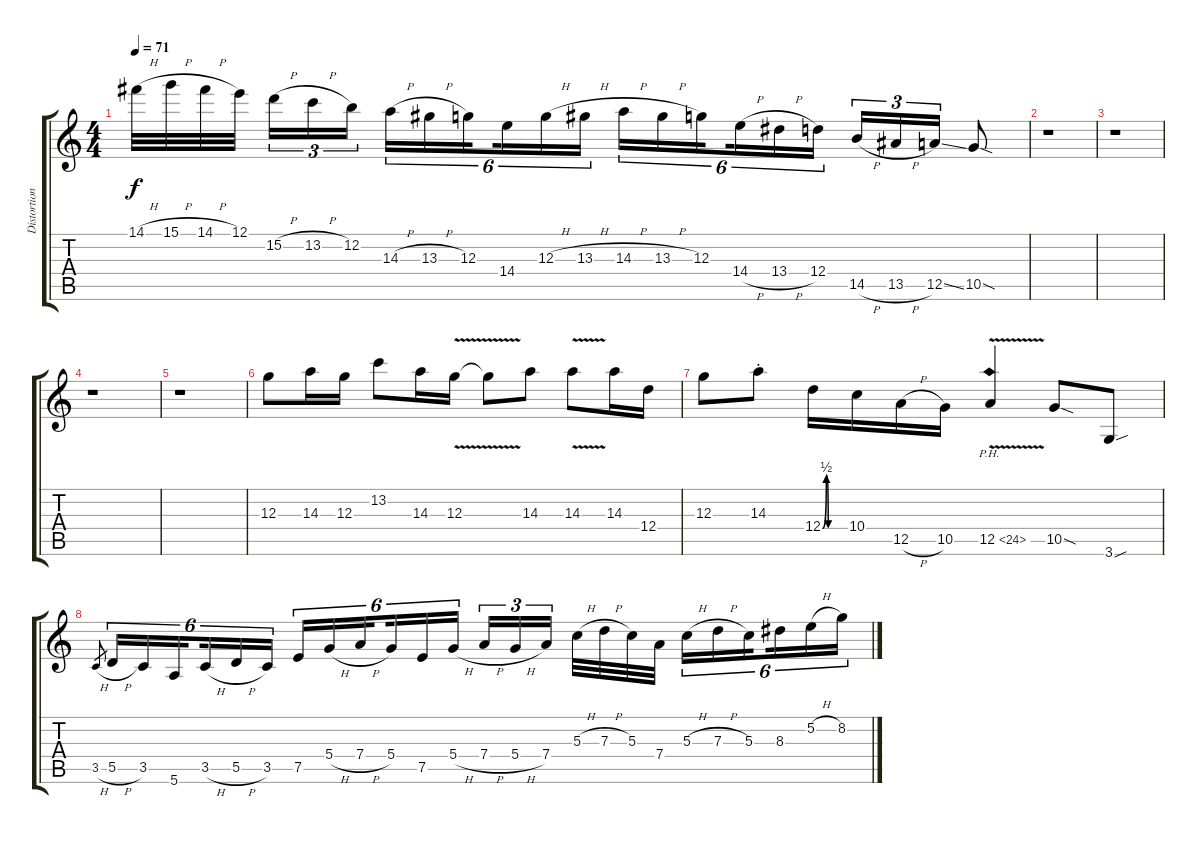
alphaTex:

\track ("Distortion 3" "Distortion") {instrument distortionguitar}
\staff {score tabs}
\tuning (E4 B3 G3 D3 A2 E2) {hide}
\ts (4 4)
\tempo 71
\clef g2
\ks c
14.1{h}.32{dy f} 15.1{h}.32 14.1{h}.32 12.1.32{beam splitsecondary} 15.2{h}.16{tu (3 2)} 13.2{h}.16{tu (3 2)} 12.2.16{tu (3 2)} 14.3{h}.16{tu (6 4)} 13.3{h}.16{tu (6 4)} 12.3.16{tu (6 4) beam splitsecondary} 14.4.16{tu (6 4)} 12.3{h}.16{tu (6 4)} 13.3{h}.16{tu (6 4)} 14.3{h}.16{tu (6 4)} 13.3{h}.16{tu (6 4)} 12.3.16{tu (6 4) beam splitsecondary} 14.4{h}.16{tu (6 4)} 13.4{h}.16{tu (6 4)} 12.4.16{tu (6 4)} 14.5{h}.16{tu (3 2)} 13.5{h}.16{tu (3 2)} 12.5{ss}.16{tu (3 2)} 10.5{sod}.8 |
r.1 |
r.1 |
r.1 |
r.1 |
12.3.8 14.3.16 12.3.16 13.2.8 14.3.16 12.3{v}.16 12.3{t}.8 14.3.8 14.3{v}.8 14.3.16 12.4.16 |
12.3.8 14.3{st}.8 12.4{be (custom 0 0 10 2 15 0 60 0)}.16 10.4.16 12.5{h}.16 10.5.16 12.5{ph 12 v}.4 10.5{sod}.8 3.6{sou}.8 |
3.5{h}.8{gr} 5.5{h}.16{tu (6 4)} 3.5.16{tu (6 4)} 5.6.16{tu (6 4) beam splitsecondary} 3.5{h}.16{tu (6 4)} 5.5{h}.16{tu (6 4)} 3.5.16{tu (6 4)} 7.5.16{tu (6 4)} 5.4{h}.16{tu (6 4)} 7.4{h}.16{tu (6 4) beam splitsecondary} 5.4.16{tu (6 4)} 7.5.16{tu (6 4)} 5.4{h}.16{tu (6 4)} 7.4{h}.16{tu (3 2)} 5.4{h}.16{tu (3 2)} 7.4.16{tu (3 2) beam splitsecondary} 5.3{h}.32 7.3{h}.32 5.3.32 7.4.32 5.3{h}.16{tu (6 4)} 7.3{h}.16{tu (6 4)} 5.3.16{tu (6 4) beam splitsecondary} 8.3.16{tu (6 4)} 5.2{h}.16{tu (6 4)} 8.2{h}.16{tu (6 4)}
